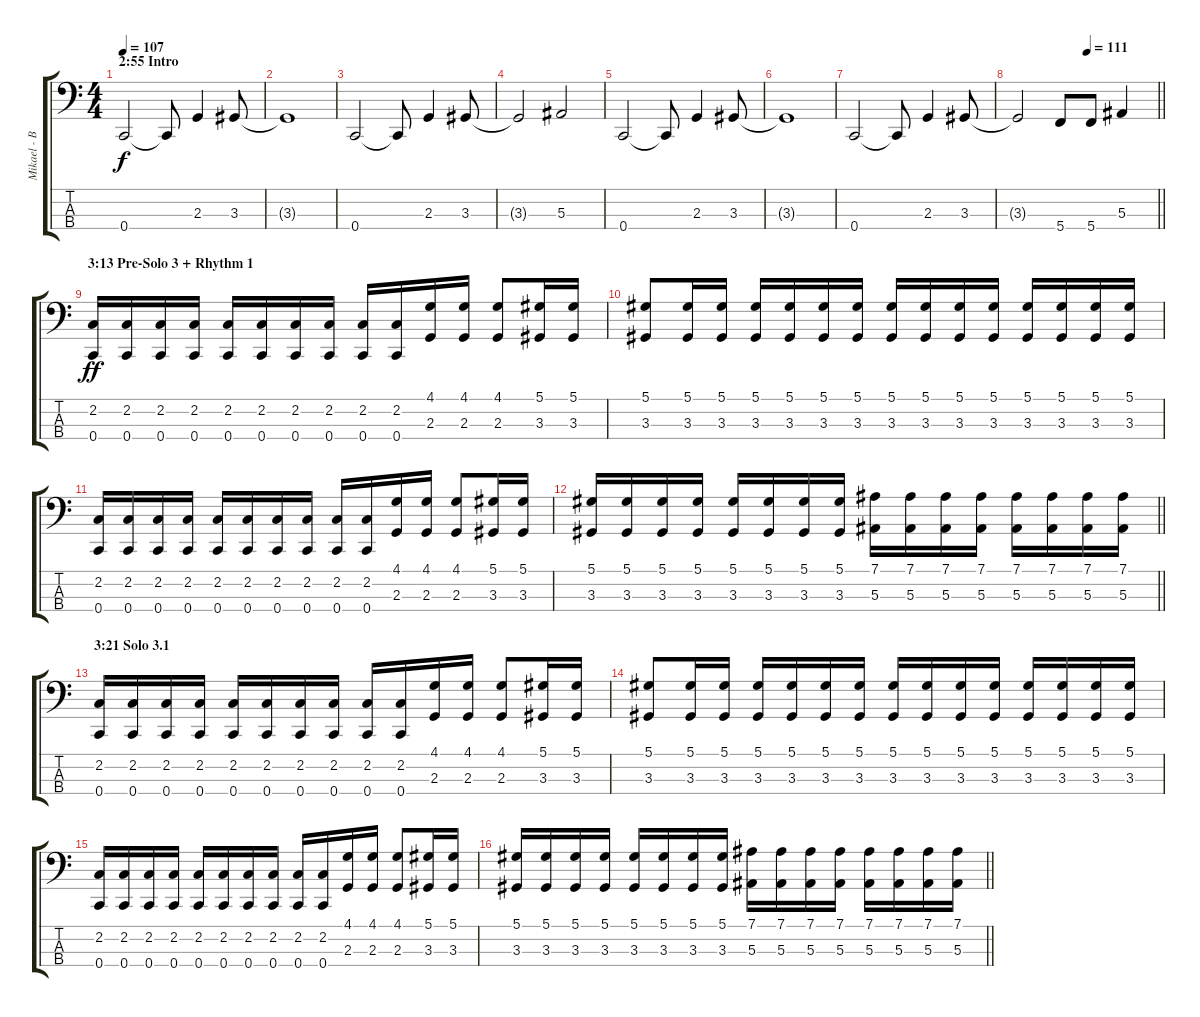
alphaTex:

\track ("Mikael - Bass Guitar    (C-Tuning)" "Mikael - B") {instrument electricbassfinger}
\staff {score tabs}
\tuning (Eb2 Bb1 F1 C1) {hide}
\ts (4 4)
\section ("" "2:55 Intro")
\tempo 107
\clef f4
\ks c
0.4.2{dy f} 0.4{t}.8 2.3.4 3.3.8 |
3.3{t}.1 |
0.4.2 0.4{t}.8 2.3.4 3.3.8 |
3.3{t}.2 5.3.2 |
0.4.2 0.4{t}.8 2.3.4 3.3.8 |
3.3{t}.1 |
0.4.2 0.4{t}.8 2.3.4 3.3.8 |
\tempo (111 0.5)
\barLineRight lightlight
3.3{t}.2 5.4.8 5.4.8 5.3.4 |
\section ("" "3:13 Pre-Solo 3 + Rhythm 1")
(2.2 0.4).16{dy ff} (2.2 0.4).16 (2.2 0.4).16 (2.2 0.4).16 (2.2 0.4).16 (2.2 0.4).16 (2.2 0.4).16 (2.2 0.4).16 (2.2 0.4).16 (2.2 0.4).16 (4.1 2.3).16 (4.1 2.3).16 (4.1 2.3).8 (5.1 3.3).16 (5.1 3.3).16 |
(5.1 3.3).8 (5.1 3.3).16 (5.1 3.3).16 (5.1 3.3).16 (5.1 3.3).16 (5.1 3.3).16 (5.1 3.3).16 (5.1 3.3).16 (5.1 3.3).16 (5.1 3.3).16 (5.1 3.3).16 (5.1 3.3).16 (5.1 3.3).16 (5.1 3.3).16 (5.1 3.3).16 |
(2.2 0.4).16 (2.2 0.4).16 (2.2 0.4).16 (2.2 0.4).16 (2.2 0.4).16 (2.2 0.4).16 (2.2 0.4).16 (2.2 0.4).16 (2.2 0.4).16 (2.2 0.4).16 (4.1 2.3).16 (4.1 2.3).16 (4.1 2.3).8 (5.1 3.3).16 (5.1 3.3).16 |
\barLineRight lightlight
(5.1 3.3).16 (5.1 3.3).16 (5.1 3.3).16 (5.1 3.3).16 (5.1 3.3).16 (5.1 3.3).16 (5.1 3.3).16 (5.1 3.3).16 (7.1 5.3).16 (7.1 5.3).16 (7.1 5.3).16 (7.1 5.3).16 (7.1 5.3).16 (7.1 5.3).16 (7.1 5.3).16 (7.1 5.3).16 |
\section ("" "3:21 Solo 3.1")
(2.2 0.4).16 (2.2 0.4).16 (2.2 0.4).16 (2.2 0.4).16 (2.2 0.4).16 (2.2 0.4).16 (2.2 0.4).16 (2.2 0.4).16 (2.2 0.4).16 (2.2 0.4).16 (4.1 2.3).16 (4.1 2.3).16 (4.1 2.3).8 (5.1 3.3).16 (5.1 3.3).16 |
(5.1 3.3).8 (5.1 3.3).16 (5.1 3.3).16 (5.1 3.3).16 (5.1 3.3).16 (5.1 3.3).16 (5.1 3.3).16 (5.1 3.3).16 (5.1 3.3).16 (5.1 3.3).16 (5.1 3.3).16 (5.1 3.3).16 (5.1 3.3).16 (5.1 3.3).16 (5.1 3.3).16 |
(2.2 0.4).16 (2.2 0.4).16 (2.2 0.4).16 (2.2 0.4).16 (2.2 0.4).16 (2.2 0.4).16 (2.2 0.4).16 (2.2 0.4).16 (2.2 0.4).16 (2.2 0.4).16 (4.1 2.3).16 (4.1 2.3).16 (4.1 2.3).8 (5.1 3.3).16 (5.1 3.3).16 |
\barLineRight lightlight
(5.1 3.3).16 (5.1 3.3).16 (5.1 3.3).16 (5.1 3.3).16 (5.1 3.3).16 (5.1 3.3).16 (5.1 3.3).16 (5.1 3.3).16 (7.1 5.3).16 (7.1 5.3).16 (7.1 5.3).16 (7.1 5.3).16 (7.1 5.3).16 (7.1 5.3).16 (7.1 5.3).16 (7.1 5.3).16
